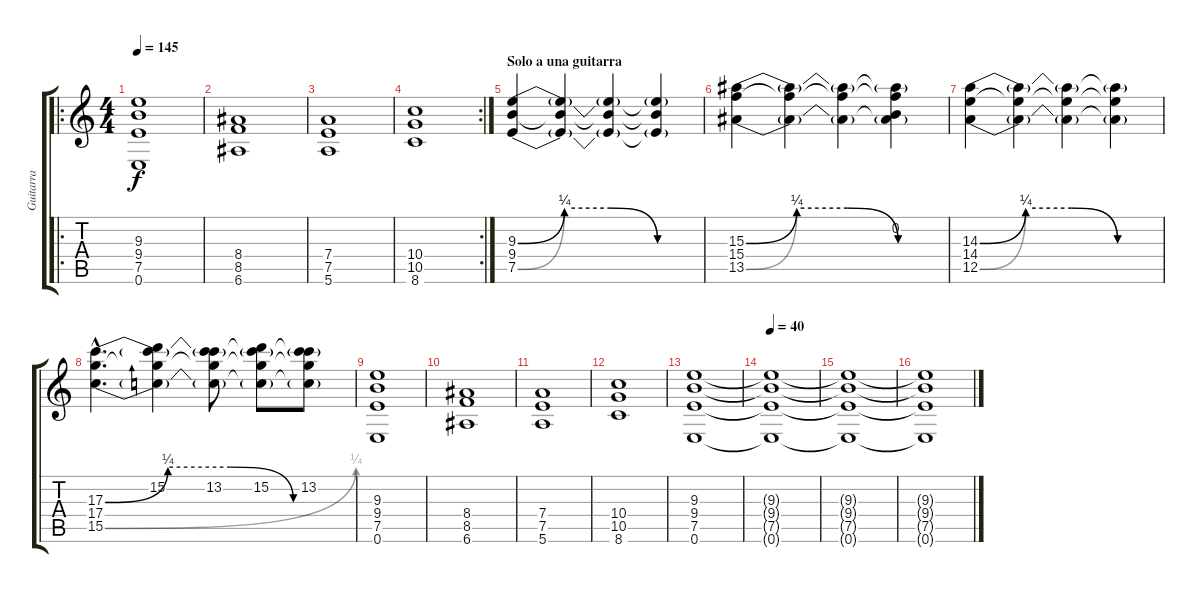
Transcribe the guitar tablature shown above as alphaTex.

\track ("Guitarra" "Guitarra") {instrument distortionguitar}
\staff {score tabs}
\tuning (E4 B3 G3 D3 A2 E2) {hide}
\ro
\ts (4 4)
\tempo 145
\clef g2
\ks c
(9.3 9.4 7.5 0.6).1{dy f} |
(8.4 8.5 6.6).1{instrument distortionguitar} |
(7.4 7.5 5.6).1 |
\rc 2
(10.4 10.5 8.6).1 |
\section ("" "Solo a una guitarra")
(9.3{be (custom 0 0 15 1 30 1 45 0 60 0)} 9.4 7.5{be (custom 0 0 15 1 30 1 45 0 60 0)}).4 (9.3{t} 9.4{t} 7.5{t}).4 (9.3{t} 9.4{t} 7.5{t}).4 (9.3{t} 9.4{t} 7.5{t}).4 |
(15.3{be (custom 0 0 15 1 30 1 45 0 60 0)} 15.4 13.5{be (custom 0 0 15 1 30 1 45 0 60 0)}).4 (15.3{t} 15.4{t} 13.5{t}).4 (15.3{t} 15.4{t} 13.5{t}).4 (0.2 15.3{t} 15.4{t} 13.5{t}).4 |
(14.3{be (custom 0 0 15 1 30 1 45 0 60 0)} 14.4 12.5{be (custom 0 0 15 1 30 1 45 0 60 0)}).4 (14.3{t} 14.4{t} 12.5{t}).4 (14.3{t} 14.4{t} 12.5{t}).4 (14.3{t} 14.4{t} 12.5{t}).4 |
(17.3{be (custom 0 0 15 1 30 1 45 0 60 0) hac} 17.4{hac} 15.5{be (bend 0 0 60 1) hac}).4{d} (15.2 17.3{t} 17.4{t} 15.5{t}).4 (13.2 17.3{t} 17.4{t} 15.5{t}).8 (15.2 17.3{t} 17.4{t} 15.5{t}).8 (13.2 17.3{t} 17.4{t} 15.5{t}).8 |
(9.3 9.4 7.5 0.6).1 |
(8.4 8.5 6.6).1{instrument distortionguitar} |
(7.4 7.5 5.6).1 |
(10.4 10.5 8.6).1 |
(9.3 9.4 7.5 0.6).1 |
\tempo 40
(9.3{t} 9.4{t} 7.5{t} 0.6{t}).1 |
(9.3{t} 9.4{t} 7.5{t} 0.6{t}).1 |
(9.3{t} 9.4{t} 7.5{t} 0.6{t}).1
